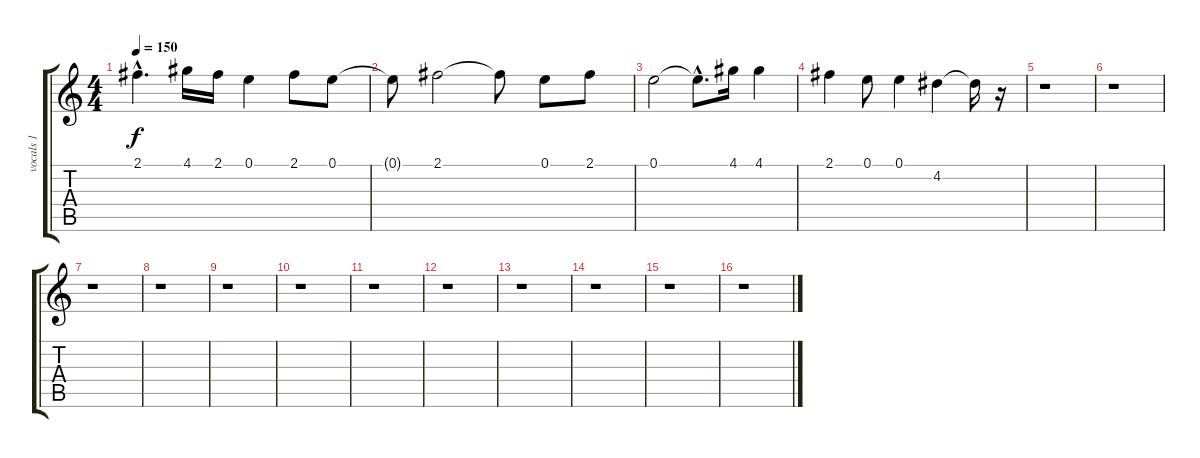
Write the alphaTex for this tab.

\track ("vocals 1" "vocals 1") {instrument distortionguitar}
\staff {score tabs}
\tuning (E4 B3 G3 D3 A2 E2) {hide}
\ts (4 4)
\tempo 150
\clef g2
\ks c
2.1{hac}.4{d dy f} 4.1.16 2.1.16 0.1.4 2.1.8 0.1.8 |
0.1{t}.8 2.1.2 2.1{t}.8 0.1.8 2.1.8 |
0.1.2 0.1{hac t}.8{d} 4.1.16 4.1.4 |
2.1.4 0.1.8 0.1.4 4.2.4 4.2{t}.16 r.16 |
r.1 |
r.1 |
r.1 |
r.1 |
r.1 |
r.1 |
r.1 |
r.1 |
r.1 |
r.1 |
r.1 |
r.1
